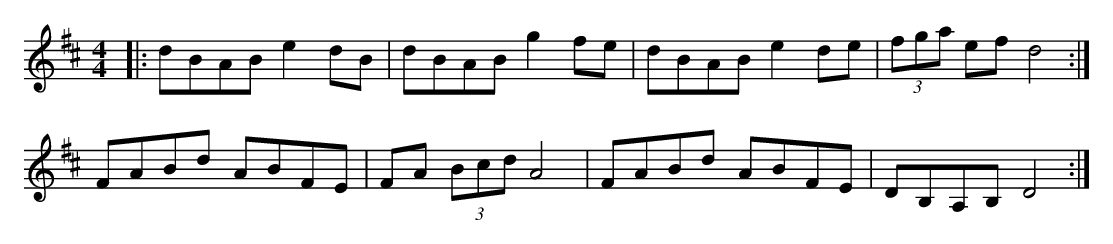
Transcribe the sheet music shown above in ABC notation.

X:1
M:4/4
K:D
|:dBAB e2 dB|dBAB g2 fe|dBAB e2 de|(3fga ef d4:|
FABd ABFE|FA (3Bcd A4|FABd ABFE|DB,A,B, D4:|
